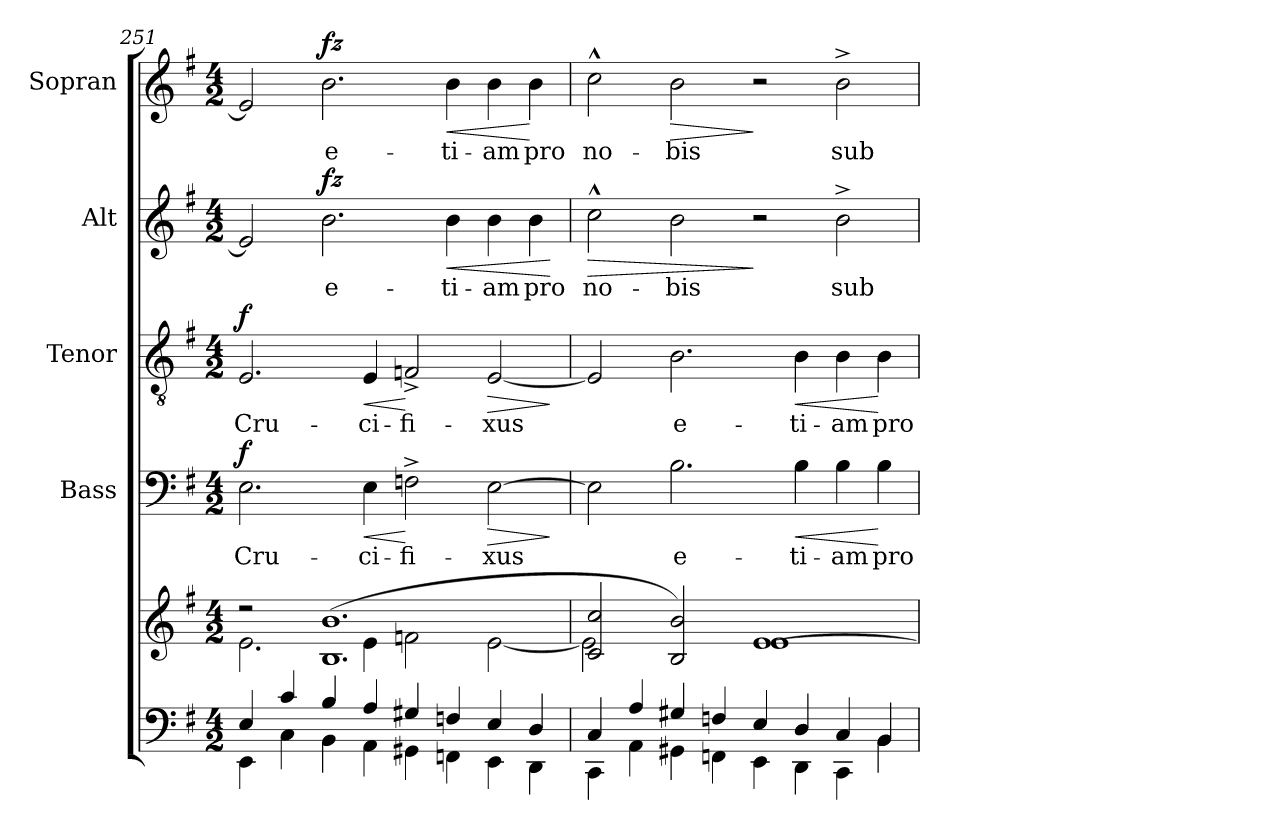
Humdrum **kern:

**kern	**kern	**kern	**text	**dynam	**kern	**text	**dynam	**kern	**text	**dynam	**kern	**text	**dynam
*part5	*part5	*part4	*part4	*part4	*part3	*part3	*part3	*part2	*part2	*part2	*part1	*part1	*part1
*staff6	*staff5	*staff4	*staff4	*staff4	*staff3	*staff3	*staff3	*staff2	*staff2	*staff2	*staff1	*staff1	*staff1
*	*	*I"Bass	*	*	*I"Tenor	*	*	*I"Alt	*	*	*I"Sopran	*	*
*	*	*I'B.	*	*	*I'T.	*	*	*I'A.	*	*	*I'S.	*	*
*clefF4	*clefG2	*clefF4	*	*	*clefGv2	*	*	*clefG2	*	*	*clefG2	*	*
*k[f#]	*k[f#]	*k[f#]	*	*	*k[f#]	*	*	*k[f#]	*	*	*k[f#]	*	*
*G:	*G:	*G:	*	*	*G:	*	*	*G:	*	*	*G:	*	*
*M4/2	*M4/2	*M4/2	*	*	*M4/2	*	*	*M4/2	*	*	*M4/2	*	*
=251	=251	=251	=251	=251	=251	=251	=251	=251	=251	=251	=251	=251	=251
*^	*^	*	*	*	*	*	*	*	*	*	*	*	*
!	!	!	!	!	!LO:LY:b	!LO:DY:a	!	!LO:LY:b	!LO:DY:a	!	!	!	!	!	!
4E/	4EE\	2r	2.e\	2.E\	Cru-	f	2.E/	Cru-	f	2e/]	.	.	2e/]	.	.
4c/	4C\	.	.	.	.	.	.	.	.	.	.	.	.	.	.
!	!	!	!	!	!	!	!	!	!	!	!LO:LY:b	!LO:DY:a	!	!LO:LY:b	!LO:DY:a
4B/	4BB\	(>1.B 1.b	.	.	.	.	.	.	.	2.b\	e-	fz	2.b\	e-	fz
!	!	!	!	!	!LO:LY:b	!LO:HP:b	!	!LO:LY:b	!LO:HP:b	!	!	!	!	!	!
4A/	4AA\	.	4e\	4E\	-ci-	<	4E/	-ci-	<	.	.	.	.	.	.
!	!	!	!	!	!LO:LY:b	!	!	!LO:LY:b	!	!	!	!	!	!	!
4G#X/	4GG#X\	.	2fn\	2Fn^>\	-fi-	[	2Fn^>/	-fi-	[	.	.	.	.	.	.
!	!	!	!	!	!	!	!	!	!	!	!LO:LY:b	!LO:HP:b	!	!LO:LY:b	!LO:HP:b
4Fn/	4FFn\	.	.	.	.	.	.	.	.	4b\	-ti-	<	4b\	-ti-	<
!	!	!	!	!	!LO:LY:b	!LO:HP:b	!	!LO:LY:b	!LO:HP:b	!	!LO:LY:b	!	!	!LO:LY:b	!
4E/	4EE\	.	[<2e\	[2E\	-xus	>	[2E/	-xus	>	4b\	-am	.	4b\	-am	.
!	!	!	!	!	!	!	!	!	!	!	!LO:LY:b	!	!	!LO:LY:b	!
4D/	4DD\	.	.	.	.	.	.	.	.	4b\	pro	.	4b\	pro	[
*v	*v	*	*	*	*	*	*	*	*	*	*	*	*	*	*
*	*v	*v	*	*	*	*	*	*	*	*	*	*	*	*
.	.	.	.	]	.	.	]	.	.	[	.	.	.
=252	=252	=252	=252	=252	=252	=252	=252	=252	=252	=252	=252	=252	=252
*^	*^	*	*	*	*	*	*	*	*	*	*	*	*
!	!	!	!	!	!	!	!	!	!	!	!LO:LY:b	!LO:HP:b	!	!LO:LY:b	!
4C/	4CC\	2c/ 2cc/	2e\]	2E\]	.	.	2E/]	.	.	2cc^^>\	no-	>	2cc^^>\	no-	.
4A/	4AA\	.	.	.	.	.	.	.	.	.	.	.	.	.	.
!	!	!	!	!	!LO:LY:b	!	!	!LO:LY:b	!	!	!LO:LY:b	!	!	!LO:LY:b	!LO:HP:b
4G#X/	4GG#X\	2B/ 2b/)	2ryy	2.B\	e-	.	2.B\	e-	.	2b\	-bis	.	2b\	-bis	>
4Fn/	4FFn\	.	.	.	.	.	.	.	.	.	.	.	.	.	.
4E/	4EE\	[>1e	1e	.	.	.	.	.	.	2r	.	]	2r	.	]
!	!	!	!	!	!LO:LY:b	!LO:HP:b	!	!LO:LY:b	!LO:HP:b	!	!	!	!	!	!
4D/	4DD\	.	.	4B\	-ti-	<	4B\	-ti-	<	.	.	.	.	.	.
!	!	!	!	!	!LO:LY:b	!	!	!LO:LY:b	!	!	!LO:LY:b	!	!	!LO:LY:b	!
4C/	4CC\	.	.	4B\	-am	.	4B\	-am	.	2b^>\	sub	.	2b^>\	sub	.
!	!	!	!	!	!LO:LY:b	!	!	!LO:LY:b	!	!	!	!	!	!	!
4BB/	4BB\	.	.	4B\	pro	[	4B\	pro	[	.	.	.	.	.	.
*v	*v	*	*	*	*	*	*	*	*	*	*	*	*	*	*
*	*v	*v	*	*	*	*	*	*	*	*	*	*	*	*
=	=	=	=	=	=	=	=	=	=	=	=	=	=
*-	*-	*-	*-	*-	*-	*-	*-	*-	*-	*-	*-	*-	*-
